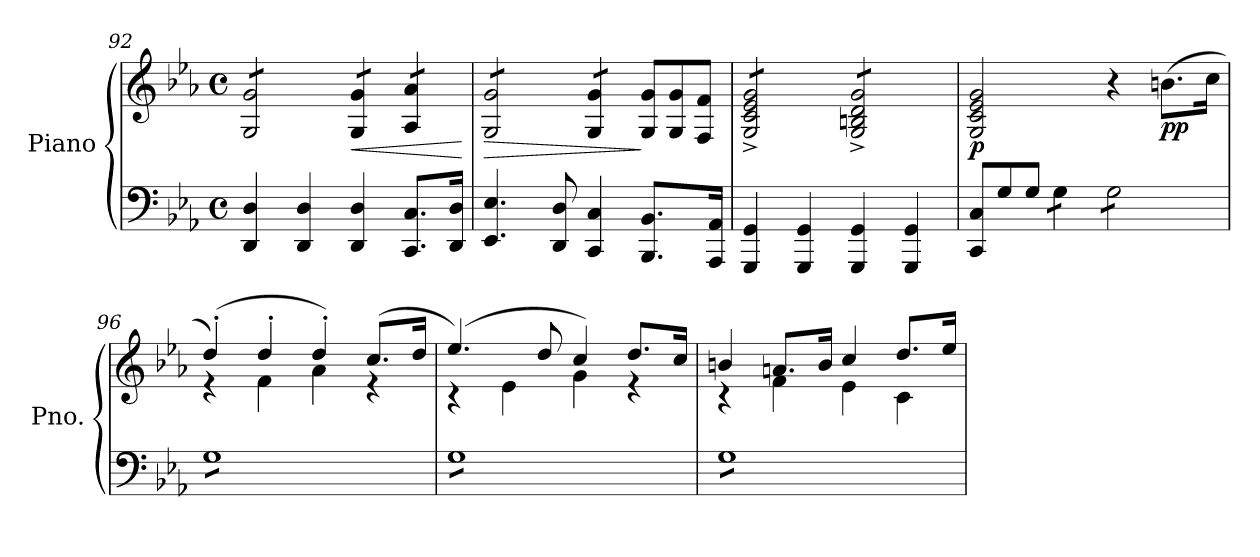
**kern	**kern	**dynam
*part1	*part1	*part1
*staff2	*staff1	*staff1/2
*I"Piano	*	*
*I'Pno.	*	*
*clefF4	*clefG2	*
*k[b-e-a-]	*k[b-e-a-]	*
*M4/4	*M4/4	*
*met(c)	*met(c)	*
*	*Xtuplet	*
=92	=92	=92
*	*tremolo	*
4DD/ 4D/	12G/ 12g/L	.
.	12G/ 12g/	.
.	12G/ 12g/	.
4DD/ 4D/	12G/ 12g/	.
.	12G/ 12g/	.
.	12G/ 12g/J	.
!	!	!LO:HP:b
4DD/ 4D/	12G/ 12g/L	<
.	12G/ 12g/	.
.	12G/ 12g/J	.
8.CC/ 8.C/L	12A-/ 12a-/L	.
.	12A-/ 12a-/	.
.	12A-/ 12a-/J	.
16DD/ 16D/Jk	.	.
.	.	[
=93	=93	=93
!	!	!LO:HP:b
4.EE-/ 4.E-/	12G/ 12g/L	>
.	12G/ 12g/	.
.	12G/ 12g/	.
.	12G/ 12g/	.
.	12G/ 12g/	.
8DD/ 8D/	.	.
.	12G/ 12g/J	.
4CC/ 4C/	12G/ 12g/L	.
.	12G/ 12g/	.
.	12G/ 12g/J	.
*	*Xtremolo	*
8.BBB-/ 8.BB-/L	12G/ 12g/L	]
.	12G/ 12g/	.
.	12F/ 12f/J	.
16AAA-/ 16AA-/Jk	.	.
!!LO:LB:g=z
=94	=94	=94
*	*tremolo	*
4GGG/ 4GG/	12G/^ 12c/^ 12e-/^ 12g/^L	.
.	12G/^ 12c/^ 12e-/^ 12g/^	.
.	12G/^ 12c/^ 12e-/^ 12g/^	.
4GGG/ 4GG/	12G/^ 12c/^ 12e-/^ 12g/^	.
.	12G/^ 12c/^ 12e-/^ 12g/^	.
.	12G/^ 12c/^ 12e-/^ 12g/^J	.
4GGG/ 4GG/	12G/^ 12Bn/^ 12d/^ 12g/^L	.
.	12G/^ 12Bn/^ 12d/^ 12g/^	.
.	12G/^ 12Bn/^ 12d/^ 12g/^	.
4GGG/ 4GG/	12G/^ 12Bn/^ 12d/^ 12g/^	.
.	12G/^ 12Bn/^ 12d/^ 12g/^	.
.	12G/^ 12Bn/^ 12d/^ 12g/^J	.
*	*Xtremolo	*
=95	=95	=95
*Xtuplet	*	*
!	!	!LO:DY:b
12CC/ 12C/L	2G/ 2c/ 2e-/ 2g/	p
12G/	.	.
12G/J	.	.
*tremolo	*	*
12G\L	.	.
12G\	.	.
12G\J	.	.
12G\L	4r	.
12G\	.	.
12G\	.	.
!	!	!LO:DY:b
12G\	(8.bn\L	pp
12G\	.	.
12G\J	.	.
.	16cc\Jk	.
=96	=96	=96
*	*^	*
12GL	(>4dd'/)	4r	.
12G	.	.	.
12G	.	.	.
12G	4dd'/	4f\	.
12G	.	.	.
12G	.	.	.
12G	4dd'/)	4a-\	.
12G	.	.	.
12G	.	.	.
12G	(8.cc/L	4r	.
12G	.	.	.
12GJ	.	.	.
.	16dd/Jk	.	.
=97	=97	=97	=97
12GL	(4.ee-/)	4r	.
12G	.	.	.
12G	.	.	.
12G	.	4e-\	.
12G	.	.	.
.	8dd/	.	.
12G	.	.	.
12G	4cc/)	4g\	.
12G	.	.	.
12G	.	.	.
12G	8.dd/L	4r	.
12G	.	.	.
12GJ	.	.	.
.	16cc/Jk	.	.
=98	=98	=98	=98
12GL	4bn/	4r	.
12G	.	.	.
12G	.	.	.
12G	8.an/L	4f\	.
12G	.	.	.
12G	.	.	.
.	16b/Jk	.	.
12G	4cc/	4e-\	.
12G	.	.	.
12G	.	.	.
12G	8.dd/L	4c\	.
12G	.	.	.
12GJ	.	.	.
*Xtremolo	*	*	*
.	16ee-/Jk	.	.
*	*v	*v	*
=	=	=
*-	*-	*-
